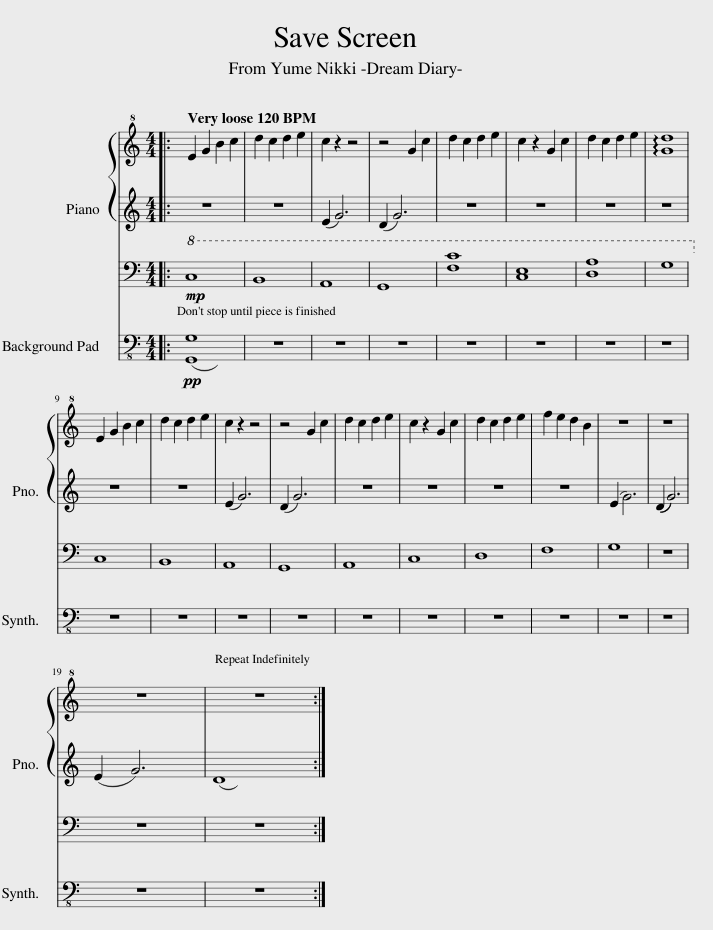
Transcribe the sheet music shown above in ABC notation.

X:1
%%score { 1 | 2 | 3 } 4
L:1/8
M:4/4
I:linebreak $
K:C
V:1 treble+8
V:2 treble
V:3 bass
V:4 bass-8
V:1
|: E2 G2 B2 c2 | d2 c2 d2 e2 | c2 z2 z4 | z4 G2 c2 | d2 c2 d2 e2 | %5
 c2 z2 G2 c2 | d2 c2 d2 e2 | !arpeggio![Gd]8 |$ E2 G2 B2 c2 | d2 c2 d2 e2 | %10
 c2 z2 z4 | z4 G2 c2 | d2 c2 d2 e2 | c2 z2 G2 c2 | d2 c2 d2 e2 | %15
 f2 e2 d2 B2 | z8 | z8 |$ z8 | z8 :| %20
V:2
|: z8 | z8 | (E2 G6) | (D2 G6) | z8 | %5
 z8 | z8 | z8 |$ z8 | z8 | %10
 (E2 G6) | (D2 G6) | z8 | z8 | z8 | %15
 z8 | (E2 G6) | ((D2 G6)) |$ (E2 G6) | D8 :| %20
V:3
|:!mp!!8va(! C8 | B,8 | A,8 | G,8 | [Fc]8 | %5
 [CE]8 | [DA]8 | G8!8va)! |$ C,8 | B,,8 | %10
 A,,8 | G,,8 | A,,8 | C,8 | D,8 | %15
 F,8 | G,8 | z8 |$ z8 | z8 :| %20
V:4
|:!pp! ([G,,G,]8 | z8) | z8 | z8 | z8 | %5
 z8 | z8 | z8 |$ z8 | z8 | %10
 z8 | z8 | z8 | z8 | z8 | %15
 z8 | z8 | z8 |$ z8 | z8 :| %20
